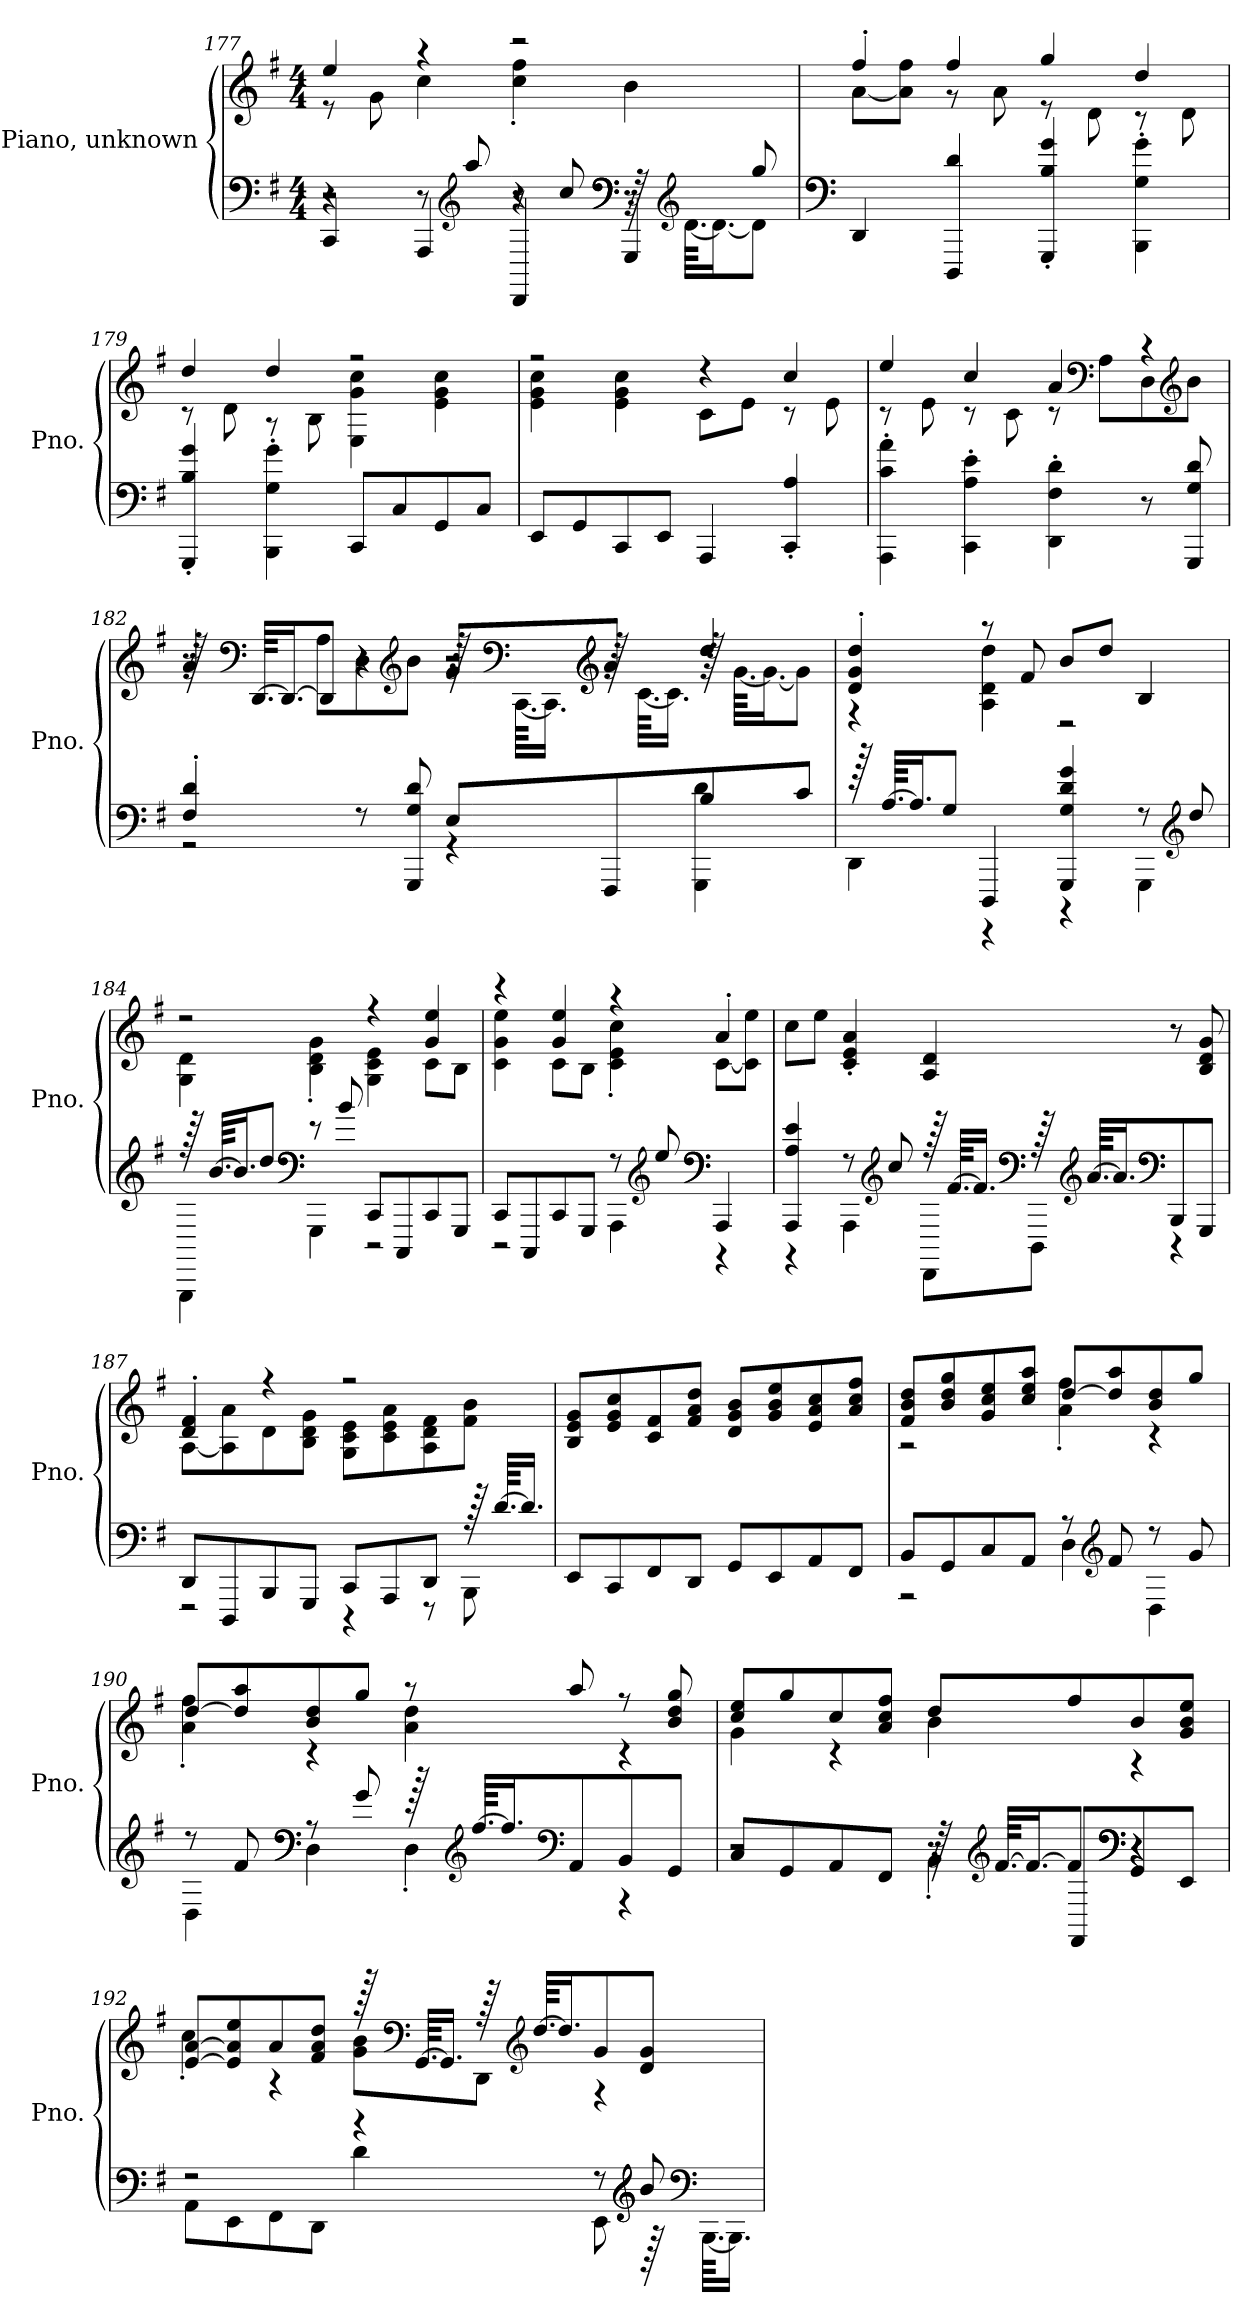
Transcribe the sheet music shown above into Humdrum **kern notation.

**kern	**kern
*part1	*part1
*staff2	*staff1
*I"Piano, unknown	*
*I'Pno.	*
*clefF4	*clefG2
*k[f#]	*k[f#]
*M4/4	*M4/4
=177	=177
*^	*^
*	*^	*	*
4CC/	2r	4r	4ee/	8r
.	.	.	.	8g\
8r	.	4AAA/	4r	4cc\
*clefG2	*	*	*	*
8aa/	.	.	.	.
8r	4r	4DD/	2r	4cc\' 4ff#\'
8cc/	.	.	.	.
*clefF4	*	*	*	*
8r	128r	4GGG/	.	4b\
*clefG2	*	*	*	*
.	[64.d\KKLL	.	.	.
.	16.d\J_	.	.	.
8gg/	8d\J]	.	.	.
*v	*v	*v	*	*
!!LO:LB:g=z	!!
=178	=178	=178
*clefF4	*	*
4DD/	4ff#'/	[8a\L
.	.	8a\] 8ff#\J
4DDD/ 4d/	4ff#/	8r
.	.	8a\
4GGG/' 4B/' 4g/'	4gg/	8r
.	.	8d\
4BBB\' 4G\' 4g\'	4dd/	8r
.	.	8d\
=179	=179	=179
4GGG/' 4B/' 4g/'	4dd/	8r
.	.	8d\
4BBB\' 4G\' 4g\'	4dd/	8r
.	.	8B\
8CC/L	2r	4E\ 4g\ 4cc\
8C/	.	.
8GG/	.	4e\ 4g\ 4cc\
8C/J	.	.
=180	=180	=180
8EE/L	2r	4e\ 4g\ 4cc\
8GG/	.	.
8CC/	.	4e\ 4g\ 4cc\
8EE/J	.	.
4AAA/	4r	8c\L
.	.	8e\J
4CC/' 4A/'	4cc/	8r
.	.	8e\
=181	=181	=181
4AAA\' 4c\' 4a\'	4ee/	8r
.	.	8e\
4CC\' 4A\' 4e\'	4cc/	8r
.	.	8c\
4DD\' 4F#\' 4d\'	4a/	8r
*	*clefF4	*
.	.	8A\L
8r	4r	8D\
*	*clefG2	*
8GGG/ 8G/ 8d/	.	8b\J
!!LO:LB:g=z
=182	=182	=182
*^	*	*^
4F#/' 4d/'	2r	4a/	8r	128r
*	*	*clefF4	*	*
.	.	.	.	[64.DD/KKLL
.	.	.	.	16.DD/J_
.	.	.	8A\L	8DD/J]
8r	.	4r	8D\	4r
*	*	*clefG2	*	*
8GGG/ 8G/ 8d/	.	.	8b\J	.
8E/L	4r	8g/L	128r	2r
*	*	*clefF4	*	*
.	.	.	[64.CC\KKLL	.
.	.	.	16.CC\JJ]	.
*	*	*clefG2	*	*
8FFF#/	.	8a/J	128r	.
.	.	.	[64.c\KKLL	.
.	.	.	16.c\JJ]	.
8B/	4GGG\ 4d\	4dd/	128r	.
.	.	.	[64.g\KKLL	.
.	.	.	16.g\J_	.
8c/J	.	.	8g\J]	.
*	*	*	*v	*v
=183	=183	=183	=183
128r	4DD\	4d/' 4g/' 4dd/'	4r
[64.A/KKLL	.	.	.
16.A/J]	.	.	.
8G/J	.	.	.
4DDD/	4r	8r	4A\ 4d\ 4dd\
.	.	8f#/	.
4GGG/ 4G/ 4d/ 4g/	4r	8b/L	2r
.	.	8dd/J	.
8r	4GGG\	4B/	.
*clefG2	*	*	*
8dd/	.	.	.
!!LO:LB:g=z	!!
=184	=184	=184	=184
128r	4GGG\	2r	4G\ 4d\
[64.b/KKLL	.	.	.
16.b/J]	.	.	.
8dd/J	.	.	.
*clefF4	*	*	*
8r	4GGG\	.	4B\' 4d\' 4g\'
8b/	.	.	.
8CC/L	2r	4r	4G\ 4c\ 4e\
8CCC/	.	.	.
8CC/	.	4g/ 4ee/	8c\L
8GGG/J	.	.	8B\J
=185	=185	=185	=185
8CC/L	2r	4r	4c\ 4g\ 4ee\
8CCC/	.	.	.
8CC/	.	4g/ 4ee/	8c\L
8GGG/J	.	.	8B\J
8r	4AAA\	4r	4c\' 4e\' 4cc\'
*clefG2	*	*	*
8ee/	.	.	.
*clefF4	*	*	*
4AAA/	4r	4a'/	[8c\L
.	.	.	8c\] 8ee\J
*	*	*v	*v
!!LO:PB:g=z
=186	=186	=186
4AAA/ 4A/ 4e/	4r	8cc\L
.	.	8ee\J
8r	4AAA\	4c/' 4e/' 4a/'
*clefG2	*	*
8cc/	.	.
128r	8DD\L	4A/ 4d/
[64.f#/KKLL	.	.
16.f#/JJ]	.	.
*clefF4	*	*
128r	8DDD\J	.
*clefG2	*	*
[64.a/KKLL	.	.
16.a/J]	.	.
*clefF4	*	*
8BBB/	4r	8r
8GGG/J	.	8B/ 8d/ 8g/
=187	=187	=187
*	*	*^
8DD/L	2r	4d/' 4f#/'	[8A\L
8DDD/	.	.	8A\] 8a\
8BBB/	.	4r	8d\
8GGG/J	.	.	8B\ 8d\ 8g\J
8CC/L	4r	2r	8G\ 8c\ 8e\L
8AAA/	.	.	8c\ 8e\ 8a\
8DD/J	8r	.	8A\ 8d\ 8f#\
128r	8BBB\	.	8f#\ 8b\J
[64.d/KKLL	.	.	.
16.d/JJ]	.	.	.
*v	*v	*	*
*	*v	*v
!!LO:LB:g=z
=188	=188
8EE/L	8B/ 8e/ 8g/L
8CC/	8e/ 8g/ 8cc/
8FF#/	8c/ 8f#/
8DD/J	8f#/ 8a/ 8dd/J
8GG/L	8d/ 8g/ 8b/L
8EE/	8g/ 8b/ 8ee/
8AA/	8e/ 8a/ 8cc/
8FF#/J	8a/ 8cc/ 8ff#/J
=189	=189
*^	*^
8BB/L	2r	8f#/ 8b/ 8dd/L	2r
8GG/	.	8b/ 8dd/ 8gg/	.
8C/	.	8g/ 8cc/ 8ee/	.
8AA/J	.	8cc/ 8ee/ 8aa/J	.
8r	4D\	[8dd/L	4a\' 4ff#\'
*clefG2	*	*	*
8f#/	.	8dd/] 8aa/	.
8r	4D\	8b/ 8dd/	4r
8g/	.	8gg/J	.
=190	=190	=190	=190
8r	4D\	[8dd/L	4a\' 4ff#\'
8f#/	.	8dd/] 8aa/	.
*clefF4	*	*	*
8r	4D\	8b/ 8dd/	4r
8g/	.	8gg/J	.
128r	4D'\	8r	4a\ 4dd\
*clefG2	*	*	*
[64.ff#/KKLL	.	.	.
16.ff#/J]	.	.	.
*clefF4	*	*	*
8AA/	.	8aa/	.
8BB/	4r	8r	4r
8GG/J	.	8b/ 8dd/ 8gg/	.
!!LO:LB:g=z	!!
=191	=191	=191	=191
*	*^	*	*
2r	2r	8C/L	8cc/ 8ee/L	4g\
.	.	8GG/	8gg/	.
.	.	8AA/	8cc/	4r
.	.	8FF#/J	8a/ 8cc/ 8ff#/J	.
128r	4BB'\	8r	8dd/L	4b\
*clefG2	*	*	*	*
[64.f#/KKLL	.	.	.	.
16.f#/J_	.	.	.	.
8f#/J]	.	8FF#/L	8ff#/	.
*clefF4	*	*	*	*
4r	4r	8GG/	8b/	4r
.	.	8EE/J	8g/ 8b/ 8ee/J	.
*	*v	*v	*	*
=192	=192	=192	=192
2r	8AA\L	[8e/ [8a/L	4cc'\
.	8EE\	8e/] 8a/] 8ee/	.
.	8FF#\	8a/	4r
.	8DD\J	8f#/ 8a/ 8dd/J	.
4r	4d\	128r	8g\ 8b\L
*	*	*clefF4	*
.	.	[64.GG/KKLL	.
.	.	16.GG/JJ]	.
.	.	128r	8DD\J
*	*	*clefG2	*
.	.	[64.dd/KKLL	.
.	.	16.dd/J]	.
8r	8EE\	8g/	4r
*clefG2	*	*	*
8b/	128r	8d/ 8g/J	.
*clefF4	*	*	*
.	[64.BBB\KKLL	.	.
.	16.BBB\JJ]	.	.
*v	*v	*	*
*	*v	*v
=	=
*-	*-
